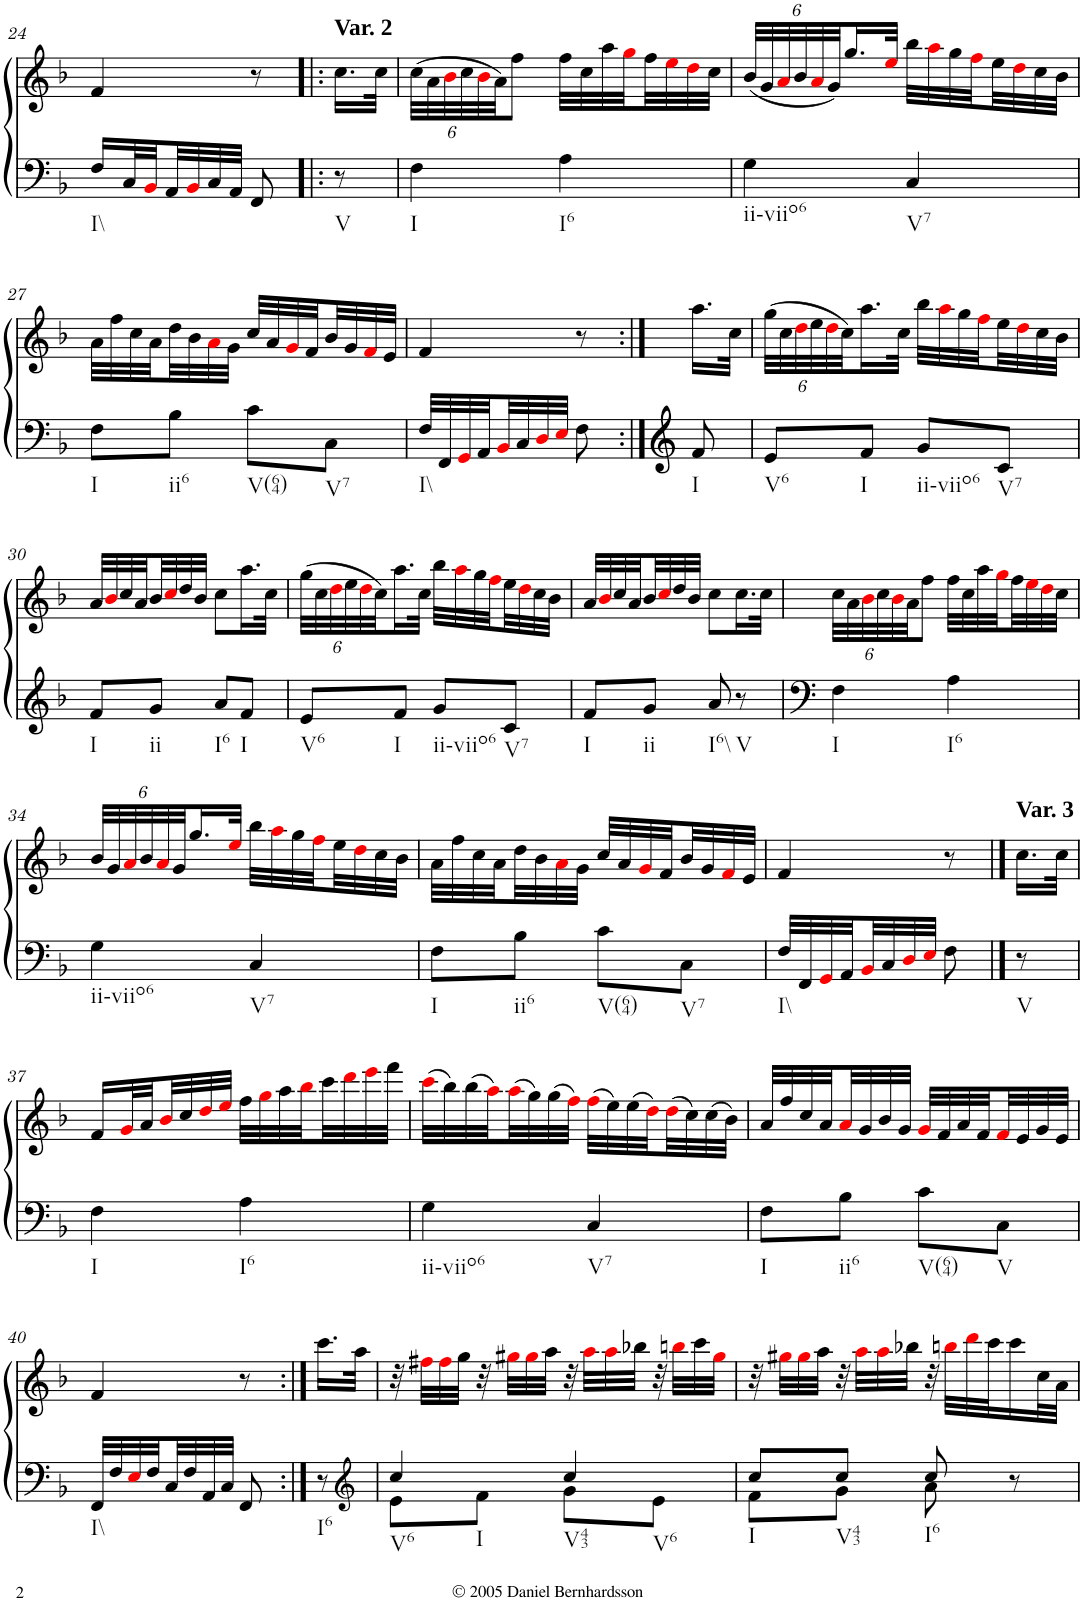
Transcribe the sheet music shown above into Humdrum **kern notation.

**kern	**kern
*part1	*part1
*staff2	*staff1
*I"Piano	*
*I'Pno.	*
!!LO:PB:g=z
*clefF4	*clefG2
*k[b-]	*k[b-]
*F:	*F:
*M2/4	*M2/4
=24	=24
!LO:TX:b:t=I\\	!
16F/LL	4f/
32C/L	.
32BB-i/	.
32AA/	.
32BB-i/	.
32C/	.
32AA/JJJ	.
8FF/	8r
=24X4!|:	=24X4!|:
!	!LO:TX:a:B:t=Var. 2
!LO:TX:b:t=V	!
8r	16.cc\LL
.	32cc\JJk
=25	=25
*	*Xbrackettup
!LO:TX:b:t=I	!
4F\	(48cc\LLL
.	48a\
.	48b-i\
.	48cc\
.	48b-i\
.	48a\JJ)
.	8ff\J
!LO:TX:b:t=I6	!
4A\	32ff\LLL
.	32cc\
.	32aa\
.	32ggi\
.	32ff\
.	32eei\
.	32ddi\
.	32cc\JJJ
=26	=26
!LO:TX:b:t=ii-viio6	!
4G\	(48b-/LLL
.	48g/
.	48ai/
.	48b-/
.	48ai/
.	48g/J)
.	16.gg/
.	32eei/JJk
!LO:TX:b:t=V7	!
4C/	32bb-\LLL
.	32aai\
.	32gg\
.	32ffi\
.	32ee\
.	32ddi\
.	32cc\
.	32b-\JJJ
!!LO:LB:g=z
=27	=27
!LO:TX:b:t=I	!
8F\L	32a\LLL
.	32ff\
.	32cc\
.	32a\
!LO:TX:b:t=ii6	!
8B-\J	32dd\
.	32b-\
.	32ai\
.	32g\JJJ
!LO:TX:b:t=V(64)	!
8c\L	32cc/LLL
.	32a/
.	32gi/
.	32f/
!LO:TX:b:t=V7	!
8C\J	32b-/
.	32g/
.	32fi/
.	32e/JJJ
=28	=28
!LO:TX:b:t=I\\	!
32F/LLL	4f/
32FF/	.
32GGi/	.
32AA/	.
32BB-i/	.
32C/	.
32Di/	.
32Ei/JJJ	.
8F\	8r
=28X5:|!	=28X5:|!
!LO:TX:b:t=I	!
8f/	16.aa\LL
.	32cc\JJk
=29	=29
!LO:TX:b:t=V6	!
8e/L	(48gg\LLL
.	48cc\
.	48ddi\
.	48ee\
.	48ddi\
.	48cc\J)
!LO:TX:b:t=I	!
8f/J	16.aa\
.	32cc\JJk
!LO:TX:b:t=ii-viio6	!
8g/L	32bb-\LLL
.	32aai\
.	32gg\
.	32ffi\
!LO:TX:b:t=V7	!
8c/J	32ee\
.	32ddi\
.	32cc\
.	32b-\JJJ
!!LO:LB:g=z
=30	=30
!LO:TX:b:t=I	!
8f/L	32a/LLL
.	32b-i/
.	32cc/
.	32a/
!LO:TX:b:t=ii	!
8g/J	32b-/
.	32cci/
.	32dd/
.	32b-/JJJ
!LO:TX:b:t=I6	!
8a/L	8cc\L
!LO:TX:b:t=I	!
8f/J	16.aa\L
.	32cc\JJk
=31	=31
!LO:TX:b:t=V6	!
8e/L	(48gg\LLL
.	48cc\
.	48ddi\
.	48ee\
.	48ddi\
.	48cc\J)
!LO:TX:b:t=I	!
8f/J	16.aa\
.	32cc\JJk
!LO:TX:b:t=ii-viio6	!
8g/L	32bb-\LLL
.	32aai\
.	32gg\
.	32ffi\
!LO:TX:b:t=V7	!
8c/J	32ee\
.	32ddi\
.	32cc\
.	32b-\JJJ
=32	=32
!LO:TX:b:t=I	!
8f/L	32a/LLL
.	32b-i/
.	32cc/
.	32a/
!LO:TX:b:t=ii	!
8g/J	32b-/
.	32cci/
.	32dd/
.	32b-/JJJ
!LO:TX:b:t=I6\\	!
8a/	8cc\L
!LO:TX:b:t=V	!
8r	16.cc\L
.	32cc\JJk
=33	=33
!LO:TX:b:t=I	!
4F\	48cc\LLL
.	48a\
.	48b-i\
.	48cc\
.	48b-i\
.	48a\JJ
.	8ff\J
!LO:TX:b:t=I6	!
4A\	32ff\LLL
.	32cc\
.	32aa\
.	32ggi\
.	32ff\
.	32eei\
.	32ddi\
.	32cc\JJJ
!!LO:LB:g=z
=34	=34
!LO:TX:b:t=ii-viio6	!
4G\	48b-/LLL
.	48g/
.	48ai/
.	48b-/
.	48ai/
.	48g/J
.	16.gg/
.	32eei/JJk
!LO:TX:b:t=V7	!
4C/	32bb-\LLL
.	32aai\
.	32gg\
.	32ffi\
.	32ee\
.	32ddi\
.	32cc\
.	32b-\JJJ
=35	=35
!LO:TX:b:t=I	!
8F\L	32a\LLL
.	32ff\
.	32cc\
.	32a\
!LO:TX:b:t=ii6	!
8B-\J	32dd\
.	32b-\
.	32ai\
.	32g\JJJ
!LO:TX:b:t=V(64)	!
8c\L	32cc/LLL
.	32a/
.	32gi/
.	32f/
!LO:TX:b:t=V7	!
8C\J	32b-/
.	32g/
.	32fi/
.	32e/JJJ
=36	=36
!LO:TX:b:t=I\\	!
32F/LLL	4f/
32FF/	.
32GGi/	.
32AA/	.
32BB-i/	.
32C/	.
32Di/	.
32Ei/JJJ	.
8F\	8r
==36X6	==36X6
!	!LO:TX:a:B:t=Var. 3
!LO:TX:b:t=V	!
8r	16.cc\LL
.	32cc\JJk
!!LO:LB:g=z
=37	=37
!LO:TX:b:t=I	!
4F\	16f/LL
.	32gi/L
.	32a/
.	32b-i/
.	32cc/
.	32ddi/
.	32eei/JJJ
!LO:TX:b:t=I6	!
4A\	32ff\LLL
.	32ggi\
.	32aa\
.	32bb-i\
.	32ccc\
.	32dddi\
.	32eeei\
.	32fff\JJJ
=38	=38
!LO:TX:b:t=ii-viio6	!
4G\	(32ccci\LLL
.	32bb-\)
.	(32bb-\
.	32aai\)
.	(32aai\
.	32gg\)
.	(32gg\
.	32ffi\JJJ)
!LO:TX:b:t=V7	!
4C/	(32ffi\LLL
.	32ee\)
.	(32ee\
.	32ddi\)
.	(32ddi\
.	32cc\)
.	(32cc\
.	32b-\JJJ)
=39	=39
!LO:TX:b:t=I	!
8F\L	32a/LLL
.	32ff/
.	32cc/
.	32a/
!LO:TX:b:t=ii6	!
8B-\J	32ai/
.	32g/
.	32b-/
.	32g/JJJ
!LO:TX:b:t=V(64)	!
8c\L	32gi/LLL
.	32f/
.	32a/
.	32f/
!LO:TX:b:t=V	!
8C\J	32fi/
.	32e/
.	32g/
.	32e/JJJ
!!LO:LB:g=z
=40	=40
!LO:TX:b:t=I\\	!
32FF/LLL	4f/
32F/	.
32Ei/	.
32F/	.
32C/	.
32F/	.
32AA/	.
32C/JJJ	.
8FF/	8r
=40X7:|!	=40X7:|!
!LO:TX:b:t=I6	!
8r	16.ccc\LL
*clefG2	*
.	32aa\JJk
=41	=41
*^	*
!LO:TX:b:t=V6	!	!
!LO:TX:b:t=I	!	!
4cc/	8e\L	32r
.	.	32ff#Xi\LLL
.	.	32ff#i\
.	.	32gg\JJJ
.	8f\J	32r
.	.	32gg#Xi\LLL
.	.	32gg#i\
.	.	32aa\JJJ
!LO:TX:b:t=V43	!	!
!LO:TX:b:t=V6	!	!
4cc/	8g\L	32r
.	.	32aai\LLL
.	.	32aai\
.	.	32bb-X\JJJ
.	8e\J	32r
.	.	32bbni\LLL
.	.	32ccc\
.	.	32gg#i\JJJ
=42	=42	=42
!LO:TX:b:t=I	!	!
8cc/L	8f\L	32r
.	.	32gg#Xi\LLL
.	.	32gg#i\
.	.	32aa\JJJ
!LO:TX:b:t=V43	!	!
8cc/J	8g\J	32r
.	.	32aai\LLL
.	.	32aai\
.	.	32bb-X\JJJ
!LO:TX:b:t=I6	!	!
8cc/	8a\	32r
.	.	32bbni\LLL
.	.	32dddi\
.	.	32ccc\J
8r	8ryy	16ccc\
.	.	32cc\L
.	.	32a\JJJ
*v	*v	*
=	=
*-	*-
